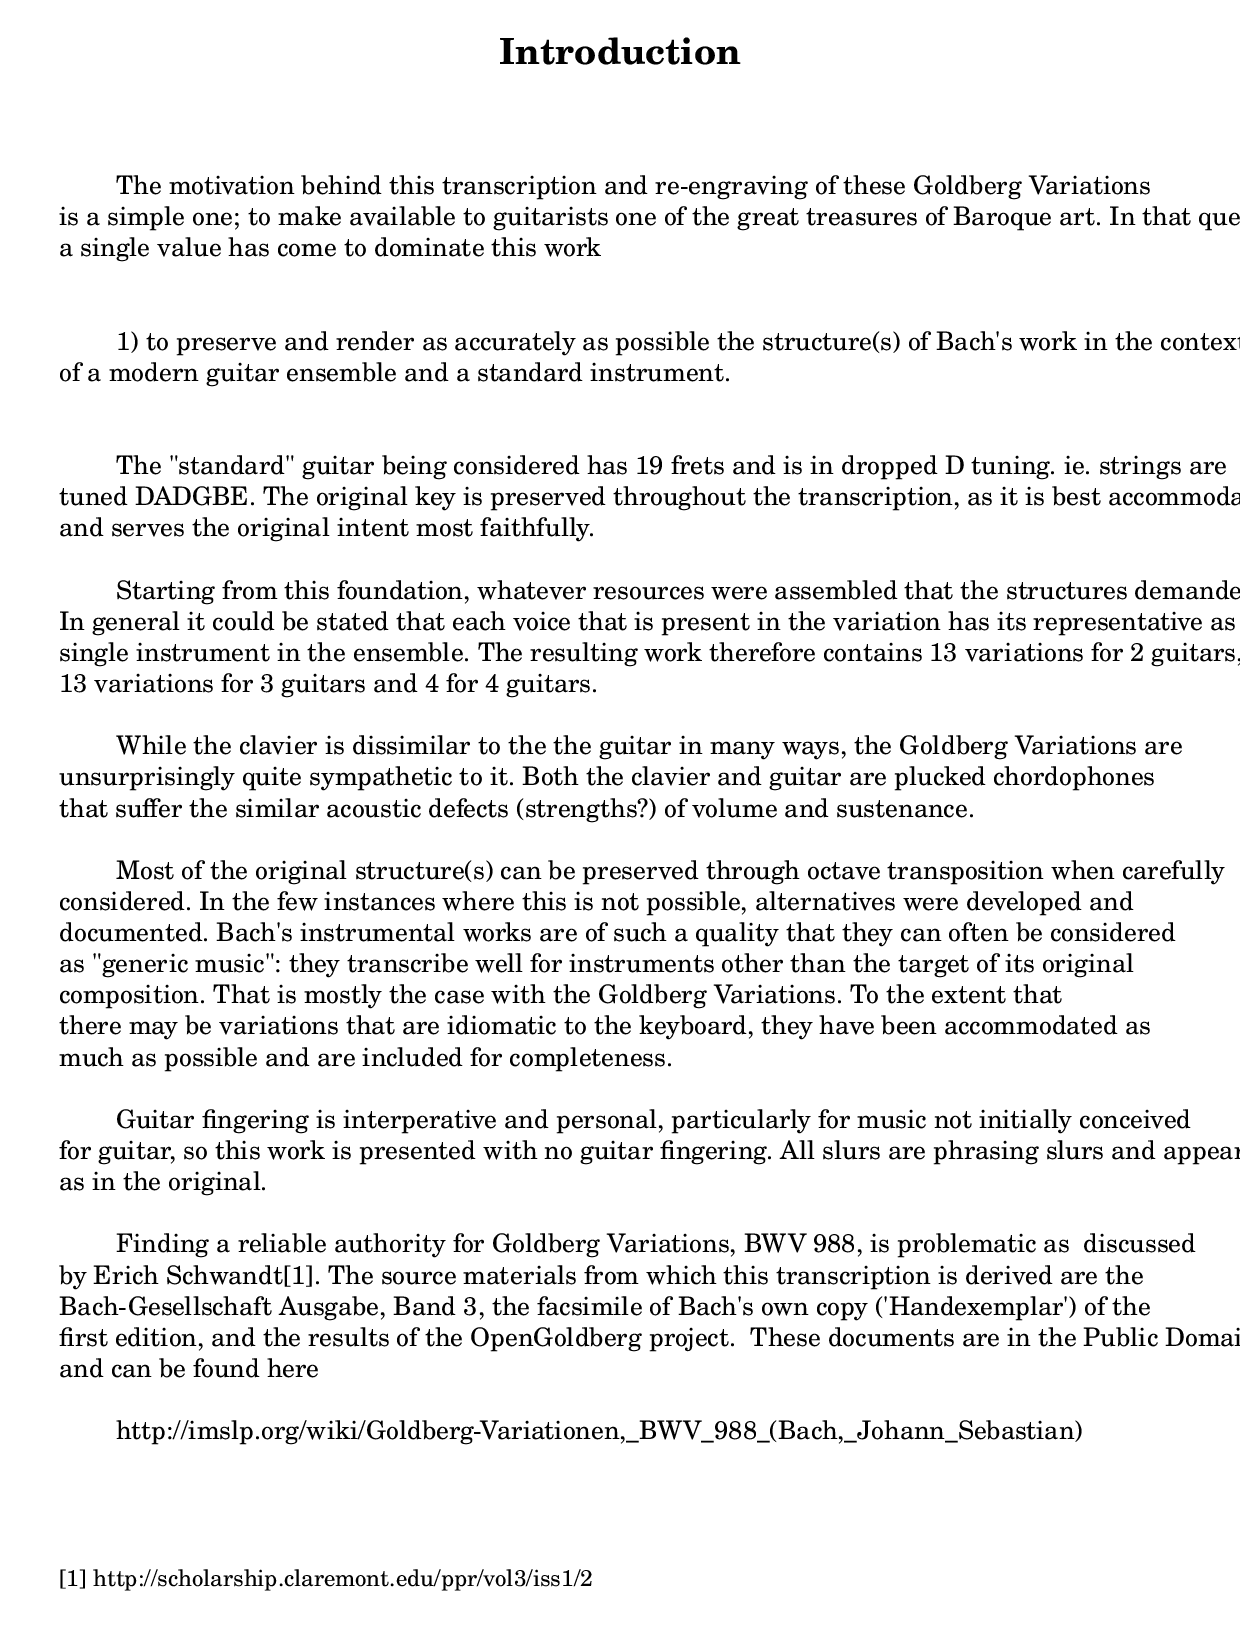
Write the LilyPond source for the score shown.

\version "2.18.2"

\bookpart {

   \paper { print-page-number = ##t }

   \header { title = "Introduction" }

   \tocItem \markup { Introduction }

   \markup { \column { 
	" "
	" "
	" "
	\fontsize #1 {

	" "
	"        The motivation behind this transcription and re-engraving of these Goldberg Variations"
	"is a simple one; to make available to guitarists one of the great treasures of Baroque art. In that quest,"
	"a single value has come to dominate this work"
	" "
	" "
	"        1) to preserve and render as accurately as possible the structure(s) of Bach's work in the context"
	"of a modern guitar ensemble and a standard instrument."
	" "
	" "
	"        The \"standard\" guitar being considered has 19 frets and is in dropped D tuning. ie. strings are"
	"tuned DADGBE. The original key is preserved throughout the transcription, as it is best accommodated"
	"and serves the original intent most faithfully."
	" "
	"        Starting from this foundation, whatever resources were assembled that the structures demanded."
	"In general it could be stated that each voice that is present in the variation has its representative as a"
	"single instrument in the ensemble. The resulting work therefore contains 13 variations for 2 guitars,"
	"13 variations for 3 guitars and 4 for 4 guitars."
	" "
	"        While the clavier is dissimilar to the the guitar in many ways, the Goldberg Variations are "
	"unsurprisingly quite sympathetic to it. Both the clavier and guitar are plucked chordophones"
	"that suffer the similar acoustic defects (strengths?) of volume and sustenance."
	" "
	"        Most of the original structure(s) can be preserved through octave transposition when carefully"
	"considered. In the few instances where this is not possible, alternatives were developed and"
	"documented. Bach's instrumental works are of such a quality that they can often be considered"
        "as \"generic music\": they transcribe well for instruments other than the target of its original"
        "composition. That is mostly the case with the Goldberg Variations. To the extent that"
        "there may be variations that are idiomatic to the keyboard, they have been accommodated as"
        "much as possible and are included for completeness."
	" "
	"        Guitar fingering is interperative and personal, particularly for music not initially conceived"
	"for guitar, so this work is presented with no guitar fingering. All slurs are phrasing slurs and appear "
        "as in the original."
	" "
	"        Finding a reliable authority for Goldberg Variations, BWV 988, is problematic as 
discussed"
	"by Erich Schwandt[1]. The source materials from which this transcription is derived are the"
	"Bach-Gesellschaft Ausgabe, Band 3, the facsimile of Bach's own copy ('Handexemplar') of the"
	"first edition, and the results of the OpenGoldberg project.  These documents are in the Public Domain"
	"and can be found here"
	" "
	"        http://imslp.org/wiki/Goldberg-Variationen,_BWV_988_(Bach,_Johann_Sebastian)"
	" "
	" "
	" "
	" "
}}}
	\markup { [1] http://scholarship.claremont.edu/ppr/vol3/iss1/2 }
}
